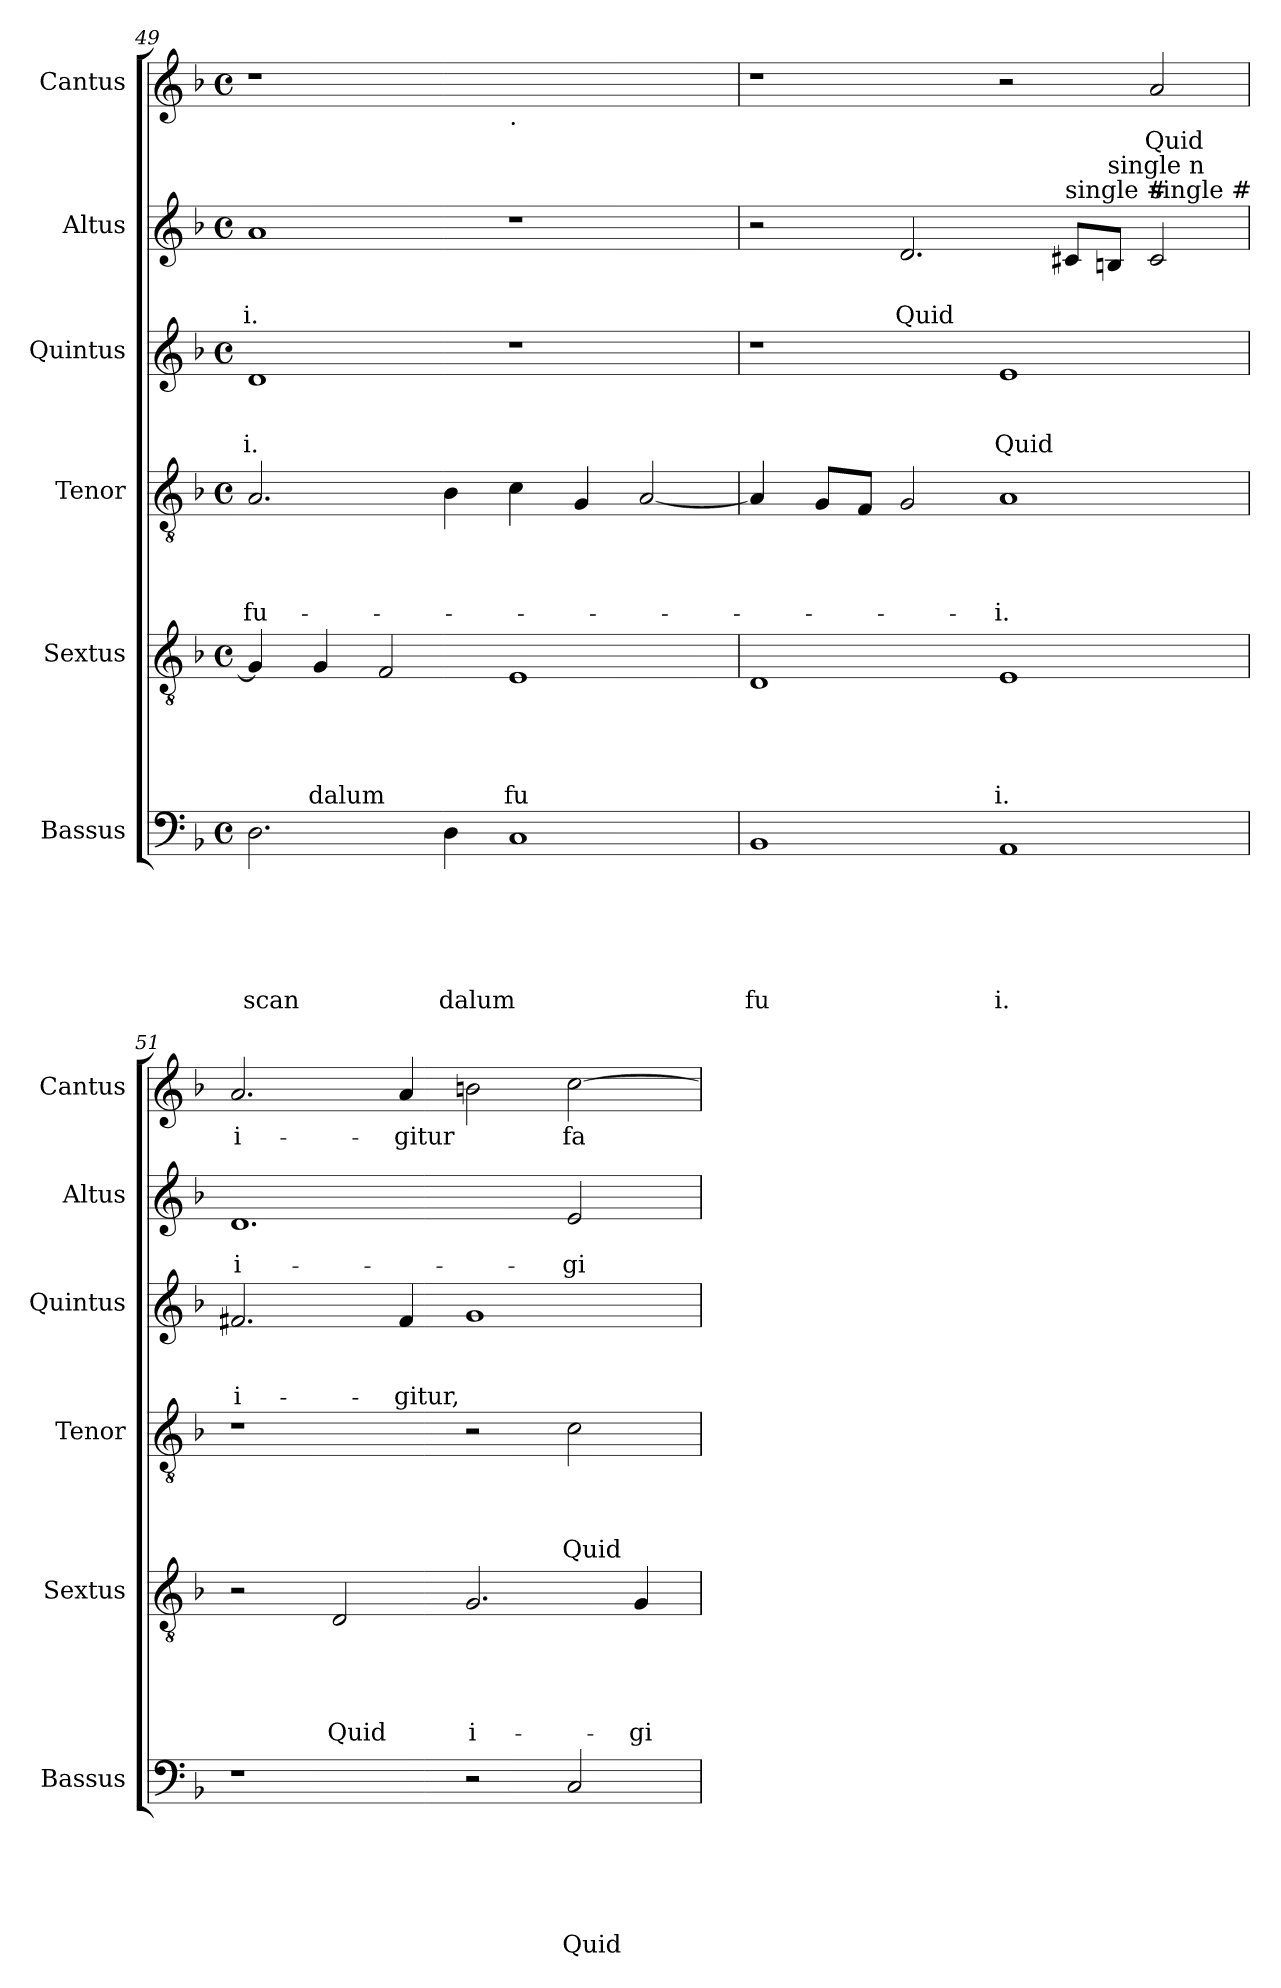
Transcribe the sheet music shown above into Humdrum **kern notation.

**kern	**text	**text	**text	**text	**text	**text	**kern	**text	**text	**text	**text	**text	**kern	**text	**text	**text	**text	**kern	**text	**text	**text	**kern	**text	**text	**kern	**text
*part6	*part6	*part6	*part6	*part6	*part6	*part6	*part5	*part5	*part5	*part5	*part5	*part5	*part4	*part4	*part4	*part4	*part4	*part3	*part3	*part3	*part3	*part2	*part2	*part2	*part1	*part1
*staff6	*staff6	*staff6	*staff6	*staff6	*staff6	*staff6	*staff5	*staff5	*staff5	*staff5	*staff5	*staff5	*staff4	*staff4	*staff4	*staff4	*staff4	*staff3	*staff3	*staff3	*staff3	*staff2	*staff2	*staff2	*staff1	*staff1
*I"Bassus	*	*	*	*	*	*	*I"Sextus	*	*	*	*	*	*I"Tenor	*	*	*	*	*I"Quintus	*	*	*	*I"Altus	*	*	*I"Cantus	*
*I'Bassus	*	*	*	*	*	*	*I'Sextus	*	*	*	*	*	*I'Tenor	*	*	*	*	*I'Quintus	*	*	*	*I'Altus	*	*	*I'Cantus	*
*clefF4	*	*	*	*	*	*	*clefGv2	*	*	*	*	*	*clefGv2	*	*	*	*	*clefG2	*	*	*	*clefG2	*	*	*clefG2	*
*k[b-]	*	*	*	*	*	*	*k[b-]	*	*	*	*	*	*k[b-]	*	*	*	*	*k[b-]	*	*	*	*k[b-]	*	*	*k[b-]	*
*F:	*	*	*	*	*	*	*F:	*	*	*	*	*	*F:	*	*	*	*	*F:	*	*	*	*F:	*	*	*F:	*
*M4/4	*	*	*	*	*	*	*M4/4	*	*	*	*	*	*M4/4	*	*	*	*	*M4/4	*	*	*	*M4/4	*	*	*M4/4	*
*met(c)	*	*	*	*	*	*	*met(c)	*	*	*	*	*	*met(c)	*	*	*	*	*met(c)	*	*	*	*met(c)	*	*	*met(c)	*
=49	=49	=49	=49	=49	=49	=49	=49	=49	=49	=49	=49	=49	=49	=49	=49	=49	=49	=49	=49	=49	=49	=49	=49	=49	=49	=49
!	!	!	!	!	!	!LO:LY:b	!	!	!	!	!	!	!	!	!	!	!LO:LY:b	!	!	!	!LO:LY:b	!	!	!LO:LY:b	!	!
2.D\	.	.	.	.	.	scan	4G/]	.	.	.	.	.	2.A/	.	.	.	fu-	1d	.	.	-i.	1a	.	-i.	1r	.
!	!	!	!	!	!	!	!	!	!	!	!	!LO:LY:b	!	!	!	!	!	!	!	!	!	!	!	!	!	!
.	.	.	.	.	.	.	4G/	.	.	.	.	dalum	.	.	.	.	.	.	.	.	.	.	.	.	.	.
.	.	.	.	.	.	.	2F/	.	.	.	.	.	.	.	.	.	.	.	.	.	.	.	.	.	.	.
!	!	!	!	!	!	!LO:LY:b	!	!	!	!	!	!	!	!	!	!	!	!	!	!	!	!	!	!	!	!
4D\	.	.	.	.	.	dalum	.	.	.	.	.	.	4B-\	.	.	.	.	.	.	.	.	.	.	.	.	.
!	!	!	!	!	!	!	!	!	!	!	!	!	!	!	!	!	!	!	!	!	!	!	!	!	!LO:TX:b:t=.	!
!	!	!	!	!	!	!	!	!	!	!	!	!LO:LY:b	!	!	!	!	!	!	!	!	!	!	!	!	!	!
1C	.	.	.	.	.	.	1E	.	.	.	.	fu	4c\	.	.	.	.	1r	.	.	.	1r	.	.	1ryy	.
.	.	.	.	.	.	.	.	.	.	.	.	.	4G/	.	.	.	.	.	.	.	.	.	.	.	.	.
.	.	.	.	.	.	.	.	.	.	.	.	.	[<2A/	.	.	.	.	.	.	.	.	.	.	.	.	.
=50!	=50!	=50!	=50!	=50!	=50!	=50!	=50!	=50!	=50!	=50!	=50!	=50!	=50!	=50!	=50!	=50!	=50!	=50!	=50!	=50!	=50!	=50!	=50!	=50!	=50!	=50!
!	!	!	!	!	!	!LO:LY:b	!	!	!	!	!	!	!	!	!	!	!	!	!	!	!	!	!	!	!	!
1BB-	.	.	.	.	.	fu	1D	.	.	.	.	.	4A/]	.	.	.	.	1r	.	.	.	2r	.	.	1r	.
.	.	.	.	.	.	.	.	.	.	.	.	.	8G/L	.	.	.	.	.	.	.	.	.	.	.	.	.
.	.	.	.	.	.	.	.	.	.	.	.	.	8F/J	.	.	.	.	.	.	.	.	.	.	.	.	.
!	!	!	!	!	!	!	!	!	!	!	!	!	!	!	!	!	!	!	!	!	!	!	!	!LO:LY:b	!	!
.	.	.	.	.	.	.	.	.	.	.	.	.	2G/	.	.	.	.	.	.	.	.	2.d/	.	Quid	.	.
!	!	!	!	!	!	!LO:LY:b	!	!	!	!	!	!LO:LY:b	!	!	!	!	!LO:LY:b	!	!	!	!LO:LY:b	!	!	!	!	!
1AA	.	.	.	.	.	i.	1E	.	.	.	.	i.	1A	.	.	.	-i.	1e	.	.	Quid	.	.	.	2r	.
!	!	!	!	!	!	!	!	!	!	!	!	!	!	!	!	!	!	!	!	!	!	!LO:TX:a:t=single #	!	!	!	!
.	.	.	.	.	.	.	.	.	.	.	.	.	.	.	.	.	.	.	.	.	.	8c#/L	.	.	.	.
!	!	!	!	!	!	!	!	!	!	!	!	!	!	!	!	!	!	!	!	!	!	!LO:TX:a:t=single n	!	!	!	!
.	.	.	.	.	.	.	.	.	.	.	.	.	.	.	.	.	.	.	.	.	.	8B/J	.	.	.	.
!	!	!	!	!	!	!	!	!	!	!	!	!	!	!	!	!	!	!	!	!	!	!LO:TX:a:t=single #	!	!	!	!
!	!	!	!	!	!	!	!	!	!	!	!	!	!	!	!	!	!	!	!	!	!	!	!	!	!	!LO:LY:b
.	.	.	.	.	.	.	.	.	.	.	.	.	.	.	.	.	.	.	.	.	.	2c#/	.	.	2a/	Quid
!!LO:LB:g=z
=51!	=51!	=51!	=51!	=51!	=51!	=51!	=51!	=51!	=51!	=51!	=51!	=51!	=51!	=51!	=51!	=51!	=51!	=51!	=51!	=51!	=51!	=51!	=51!	=51!	=51!	=51!
!	!	!	!	!	!	!	!	!	!	!	!	!	!	!	!	!	!	!	!	!	!LO:LY:b	!	!	!LO:LY:b	!	!LO:LY:b
1r	.	.	.	.	.	.	2r	.	.	.	.	.	1r	.	.	.	.	2.f#X/	.	.	i-	1.d	.	i-	2.a/	i-
!	!	!	!	!	!	!	!	!	!	!	!	!LO:LY:b	!	!	!	!	!	!	!	!	!	!	!	!	!	!
.	.	.	.	.	.	.	2D/	.	.	.	.	Quid	.	.	.	.	.	.	.	.	.	.	.	.	.	.
!	!	!	!	!	!	!	!	!	!	!	!	!	!	!	!	!	!	!	!	!	!LO:LY:b	!	!	!	!	!LO:LY:b
.	.	.	.	.	.	.	.	.	.	.	.	.	.	.	.	.	.	4f#/	.	.	-gitur,	.	.	.	4a/	-gitur
!	!	!	!	!	!	!	!	!	!	!	!	!LO:LY:b	!	!	!	!	!	!	!	!	!	!	!	!	!	!
2r	.	.	.	.	.	.	2.G/	.	.	.	.	i-	2r	.	.	.	.	1g	.	.	.	.	.	.	2bn\	.
!	!	!	!	!	!	!LO:LY:b	!	!	!	!	!	!	!	!	!	!	!LO:LY:b	!	!	!	!	!	!	!LO:LY:b	!	!LO:LY:b
2C/	.	.	.	.	.	Quid	.	.	.	.	.	.	2c\	.	.	.	Quid	.	.	.	.	2e/	.	-gi-	[>2cc\	fa-
!	!	!	!	!	!	!	!	!	!	!	!	!LO:LY:b	!	!	!	!	!	!	!	!	!	!	!	!	!	!
.	.	.	.	.	.	.	4G/	.	.	.	.	-gi-	.	.	.	.	.	.	.	.	.	.	.	.	.	.
=!	=!	=!	=!	=!	=!	=!	=!	=!	=!	=!	=!	=!	=!	=!	=!	=!	=!	=!	=!	=!	=!	=!	=!	=!	=!	=!
*-	*-	*-	*-	*-	*-	*-	*-	*-	*-	*-	*-	*-	*-	*-	*-	*-	*-	*-	*-	*-	*-	*-	*-	*-	*-	*-
